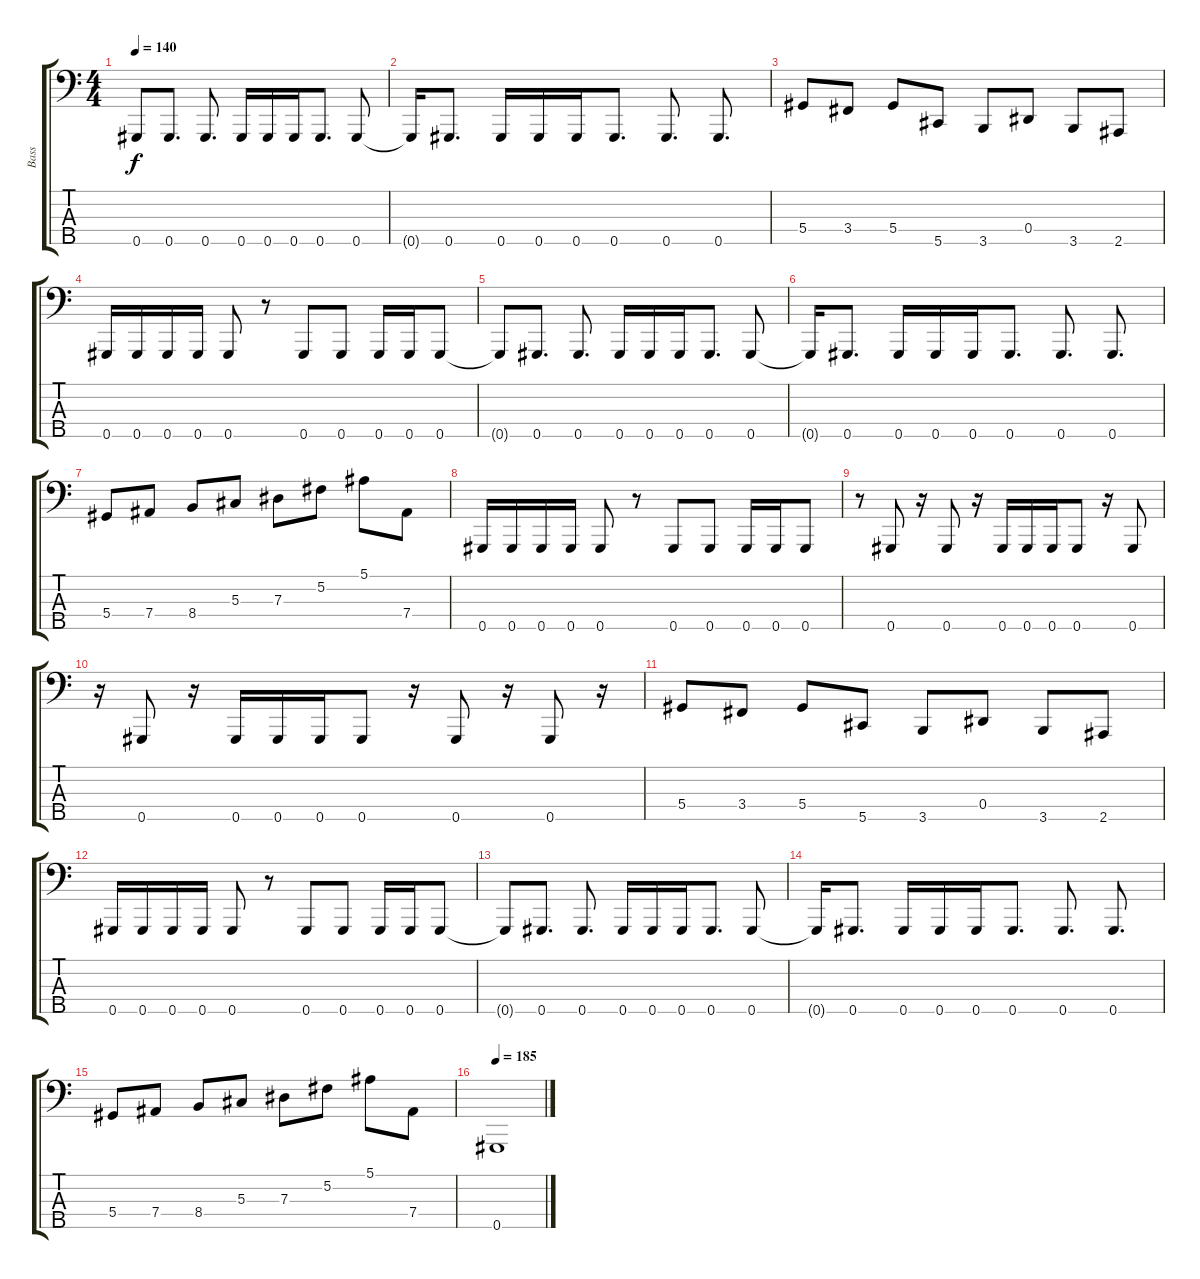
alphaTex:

\track ("Bass" "Bass") {instrument electricbasspick}
\staff {score tabs}
\tuning (F2 Db2 Ab1 Eb1 Ab0) {hide}
\ts (4 4)
\tempo 140
\clef f4
\ks c
0.5{t}.8{dy f} 0.5.8{d} 0.5.8{d} 0.5.16 0.5.16 0.5.16 0.5.8{d} 0.5.8 |
0.5{t}.16 0.5.8{d} 0.5.16 0.5.16 0.5.16 0.5.8{d} 0.5.8{d} 0.5.8{d} |
5.4.8 3.4.8 5.4.8 5.5.8 3.5.8 0.4.8 3.5.8 2.5.8 |
0.5.16 0.5.16 0.5.16 0.5.16 0.5.8 r.8 0.5.8 0.5.8 0.5.16 0.5.16 0.5.8 |
0.5{t}.8 0.5.8{d} 0.5.8{d} 0.5.16 0.5.16 0.5.16 0.5.8{d} 0.5.8 |
0.5{t}.16 0.5.8{d} 0.5.16 0.5.16 0.5.16 0.5.8{d} 0.5.8{d} 0.5.8{d} |
5.4.8 7.4.8 8.4.8 5.3.8 7.3.8 5.2.8 5.1.8 7.4.8 |
0.5.16 0.5.16 0.5.16 0.5.16 0.5.8 r.8 0.5.8 0.5.8 0.5.16 0.5.16 0.5.8 |
r.8 0.5.8 r.16 0.5.8 r.16 0.5.16 0.5.16 0.5.16 0.5.8 r.16 0.5.8 |
r.16 0.5.8 r.16 0.5.16 0.5.16 0.5.16 0.5.8 r.16 0.5.8 r.16 0.5.8 r.16 |
5.4.8 3.4.8 5.4.8 5.5.8 3.5.8 0.4.8 3.5.8 2.5.8 |
0.5.16 0.5.16 0.5.16 0.5.16 0.5.8 r.8 0.5.8 0.5.8 0.5.16 0.5.16 0.5.8 |
0.5{t}.8 0.5.8{d} 0.5.8{d} 0.5.16 0.5.16 0.5.16 0.5.8{d} 0.5.8 |
0.5{t}.16 0.5.8{d} 0.5.16 0.5.16 0.5.16 0.5.8{d} 0.5.8{d} 0.5.8{d} |
5.4.8 7.4.8 8.4.8 5.3.8 7.3.8 5.2.8 5.1.8 7.4.8 |
\tempo 185
0.5.1
